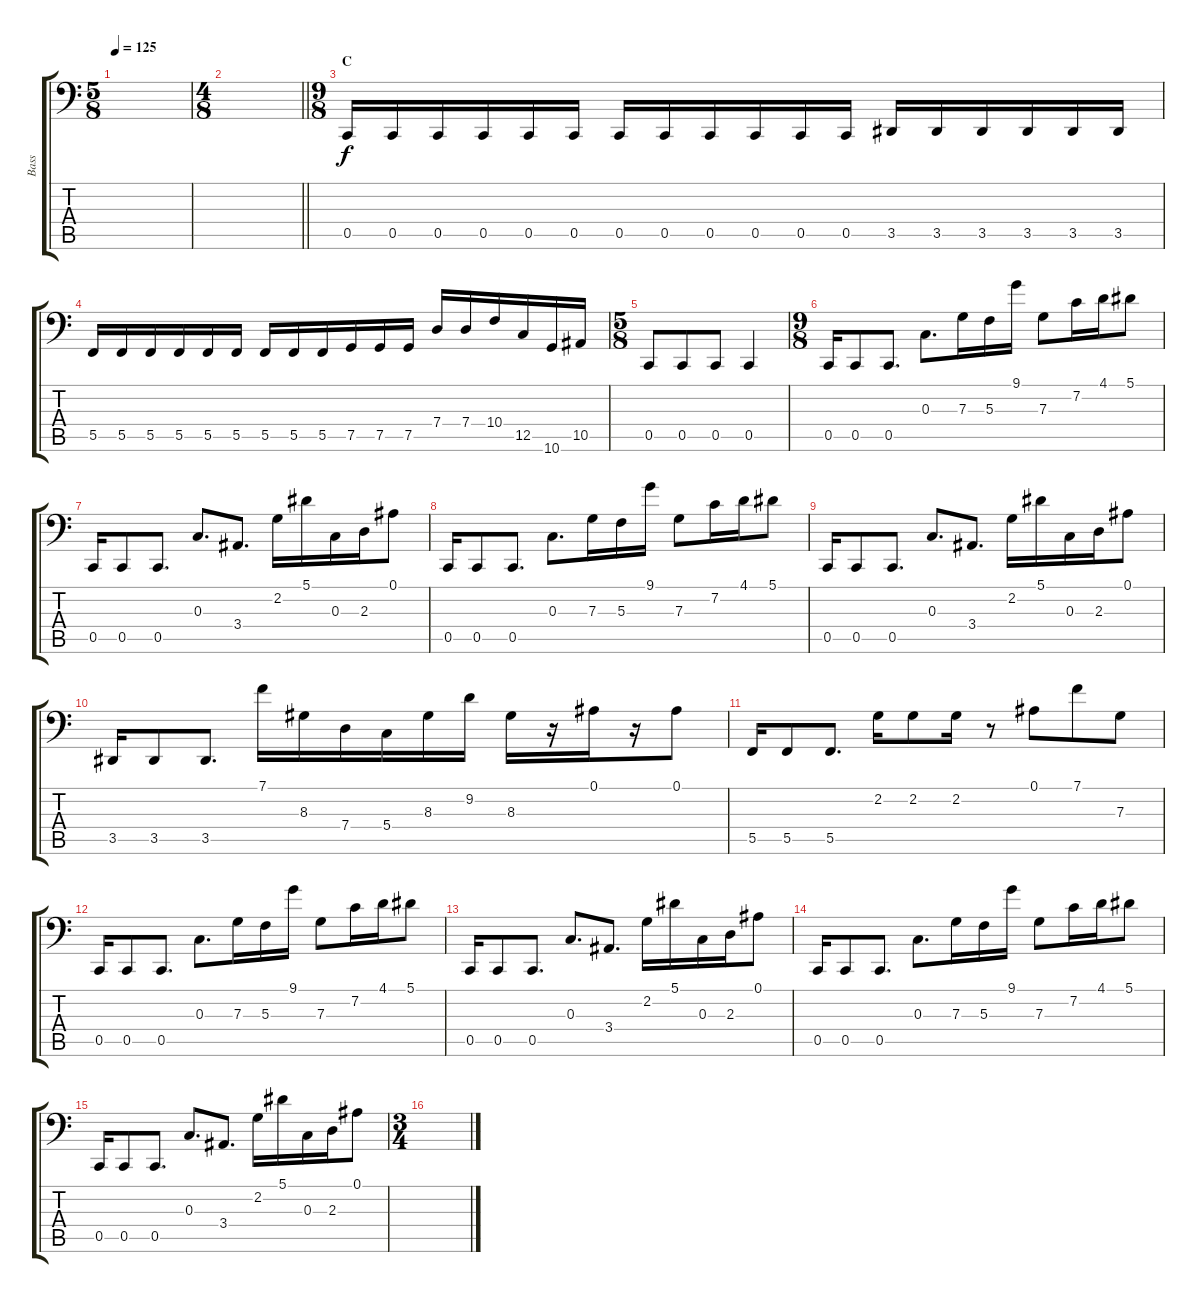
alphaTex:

\track ("Bass" "Bass") {instrument electricbasspick}
\staff {score tabs}
\tuning (Bb2 F2 C2 G1 C1 A0) {hide}
\ts (5 8)
\tempo 125
\clef f4
\ks c
|
\ts (4 8)
\barLineRight lightlight
|
\ts (9 8)
\section ("" "C")
0.5.16 0.5.16 0.5.16 0.5.16 0.5.16 0.5.16 0.5.16 0.5.16 0.5.16 0.5.16 0.5.16 0.5.16 3.5.16 3.5.16 3.5.16 3.5.16 3.5.16 3.5.16 |
5.5.16 5.5.16 5.5.16 5.5.16 5.5.16 5.5.16 5.5.16 5.5.16 5.5.16 7.5.16 7.5.16 7.5.16 7.4.16 7.4.16 10.4.16 12.5.16 10.6.16 10.5.16 |
\ts (5 8)
0.5.8 0.5.8 0.5.8 0.5.4 |
\ts (9 8)
0.5.16{instrument slapbass1} 0.5.8 0.5.8{d} 0.3.8{d} 7.3.16 5.3.16 9.1.16 7.3.8 7.2.16 4.1.16 5.1.8 |
0.5.16 0.5.8 0.5.8{d} 0.3.8{d} 3.4.8{d} 2.2.16 5.1.16 0.3.16 2.3.16 0.1.8 |
0.5.16 0.5.8 0.5.8{d} 0.3.8{d} 7.3.16 5.3.16 9.1.16 7.3.8 7.2.16 4.1.16 5.1.8 |
0.5.16 0.5.8 0.5.8{d} 0.3.8{d} 3.4.8{d} 2.2.16 5.1.16 0.3.16 2.3.16 0.1.8 |
3.5.16 3.5.8 3.5.8{d} 7.1.16 8.3.16 7.4.16 5.4.16 8.3.16 9.2.16 8.3.16 r.16 0.1.16 r.16 0.1.8 |
5.5.16 5.5.8 5.5.8{d} 2.2.16 2.2.8 2.2.16 r.8 0.1.8 7.1.8 7.3.8 |
0.5.16 0.5.8 0.5.8{d} 0.3.8{d} 7.3.16 5.3.16 9.1.16 7.3.8 7.2.16 4.1.16 5.1.8 |
0.5.16 0.5.8 0.5.8{d} 0.3.8{d} 3.4.8{d} 2.2.16 5.1.16 0.3.16 2.3.16 0.1.8 |
0.5.16 0.5.8 0.5.8{d} 0.3.8{d} 7.3.16 5.3.16 9.1.16 7.3.8 7.2.16 4.1.16 5.1.8 |
0.5.16 0.5.8 0.5.8{d} 0.3.8{d} 3.4.8{d} 2.2.16 5.1.16 0.3.16 2.3.16 0.1.8 |
\ts (3 4)
